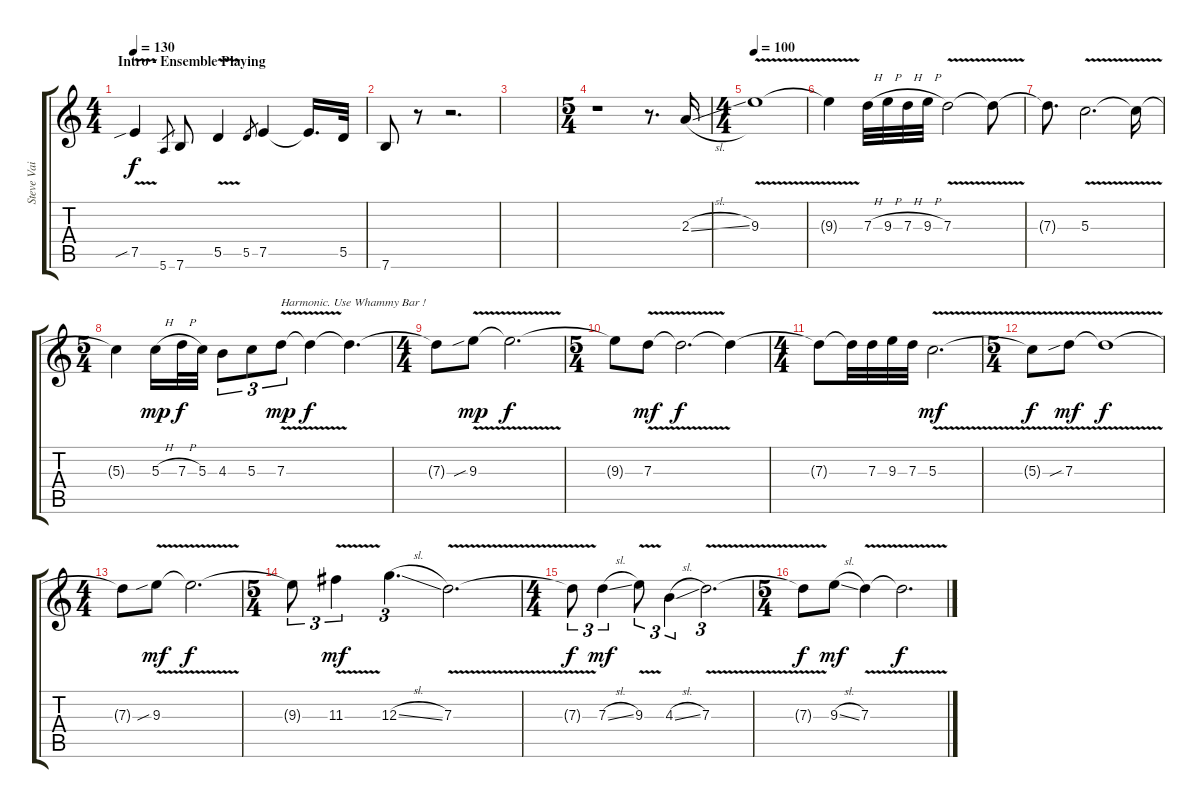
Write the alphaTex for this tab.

\track ("Steve Vai" "Steve Vai") {instrument distortionguitar}
\staff {score tabs}
\tuning (E4 B3 G3 D3 A2 E2) {hide}
\ts (4 4)
\section ("" "Intro - Ensemble Playing")
\tempo 130
\clef g2
\ks c
7.5{v sib}.4{dy f instrument distortionguitar} 5.6.8{gr} 7.6.8 5.5{v}.4 5.5.8{gr} 7.5.4 7.5{t}.16{d} 5.5.32 |
7.6.8 r.8 r.2{d} |
|
\ts (5 4)
r.1 r.8{d} 2.3{sl}.16 |
\ts (4 4)
\tempo 100
9.3{v}.1 |
9.3{t}.4 7.3{h}.32 9.3{h}.32 7.3{h}.32 9.3{h}.32 7.3{v}.2 7.3{t}.8 |
7.3{t}.8{d} 5.3{v}.2{d} 5.3{t}.16 |
\ts (5 4)
5.3{t}.4 5.3{h}.16{dy mp} 7.3{h}.32{dy f} 5.3.32 4.3.8{tu (3 2)} 5.3.8{tu (3 2)} 7.3{v}.8{tu (3 2) txt "Harmonic. Use Whammy Bar !" dy mp} 7.3{t}.4{dy f} 7.3{t}.4{d} |
\ts (4 4)
7.3{t}.8 9.3{v sib}.8{dy mp} 9.3{t}.2{d dy f} |
\ts (5 4)
9.3{t}.8 7.3{v}.8{dy mf} 7.3{t}.2{d dy f} 7.3{t}.4 |
\ts (4 4)
7.3{t}.8 7.3{t}.32 7.3.32 9.3.32 7.3.32 5.3{v}.2{d dy mf} |
\ts (5 4)
5.3{t}.8{dy f} 7.3{v sib}.8{dy mf} 7.3{t}.1{dy f} |
\ts (4 4)
7.3{t}.8 9.3{v sib}.8{dy mf} 9.3{t}.2{d dy f} |
\ts (5 4)
9.3{t}.8{tu (3 2)} 11.3{v}.4{tu (3 2) dy mf} 12.3{sl}.4{d tu (3 2)} 7.3{v}.2{d} |
\ts (4 4)
7.3{t}.8{tu (3 2) dy f} 7.3{sl}.4{tu (3 2) dy mf} 9.3{v}.8{tu (3 2)} 4.3{sl}.4{tu (3 2)} 7.3{v}.2{d tu (3 2)} |
\ts (5 4)
7.3{t}.8{dy f} 9.3{sl}.8{dy mf} 7.3{v}.4 7.3{t}.2{d dy f}
